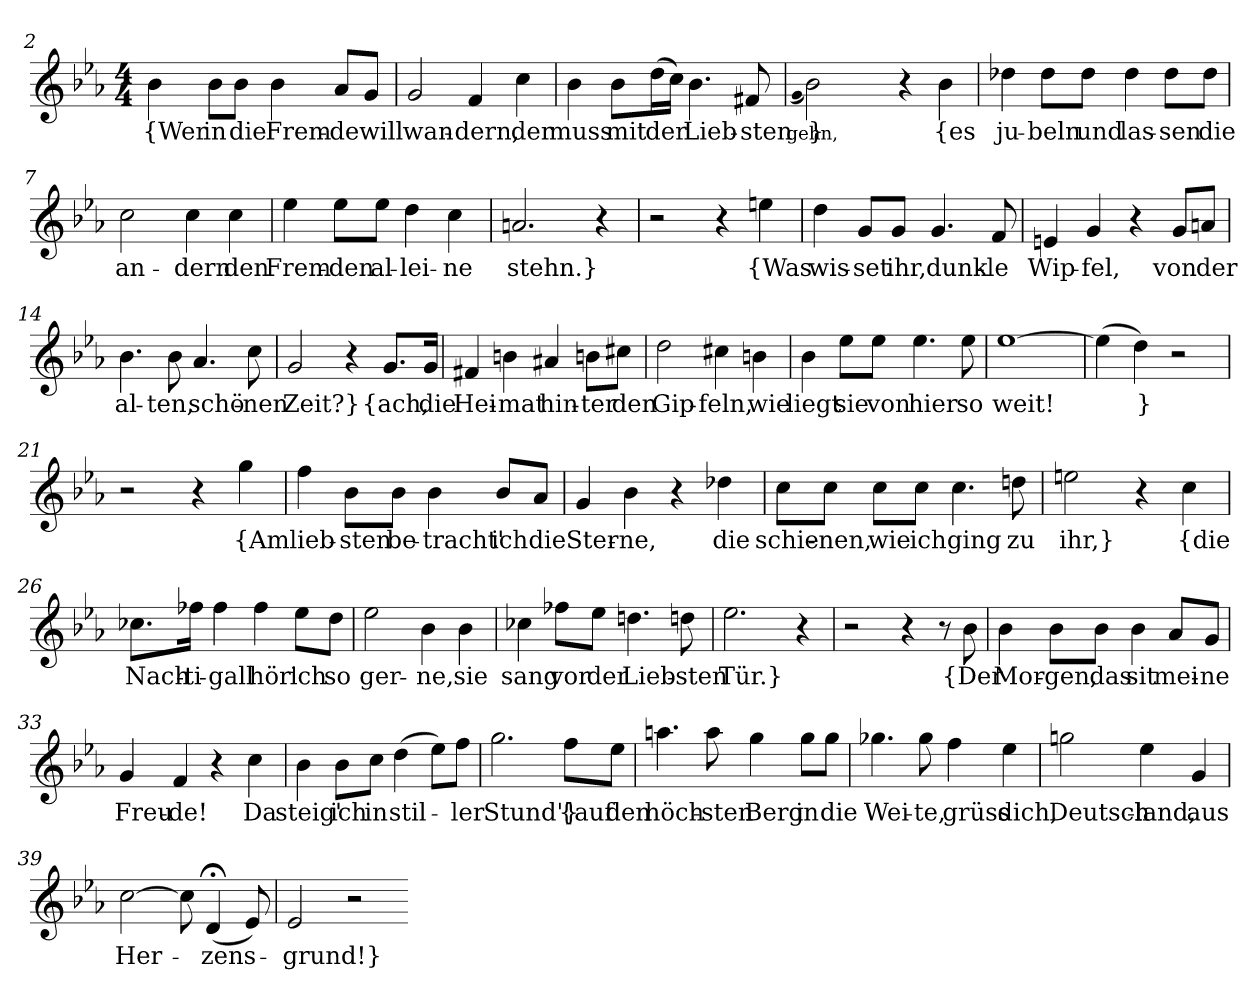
**kern	**text
*part1	*part1
*staff1	*staff1
*clefG2	*
*k[b-e-a-]	*
*M4/4	*
=2	=2
4b-	{Wer
8b-\L	in
8b-\J	die
4b-	Frem-
8a-/L	-de
8g/J	will
=3	=3
2g	wan-
4f	-dern,
4cc	der
=4	=4
4b-	muss
8b-\L	mit
(16dd\L	der
16cc\JJ)	.
4.b-	Lieb-
8f#X	-sten
=5	=5
(qg	gehn,
2b-)	}
4r	.
4b-	{es
=6	=6
4dd-X	ju-
8dd-\L	-beln
8dd-\J	und
4dd-	las-
8dd-\L	-sen
8dd-\J	die
=7	=7
2cc	an-
4cc	-dern
4cc	den
=8	=8
4ee-	Frem-
8ee-\L	-den
8ee-\J	al-
4dd	-lei-
4cc	-ne
=9	=9
2.an	stehn.}
4r	.
=11	=11
2r	.
4r	.
4een	{Was
=12	=12
4dd	wis-
8g/L	-set
8g/J	ihr,
4.g	dunk-
8f	-le
=13	=13
4en	Wip-
4g	-fel,
4r	.
8g/L	von
8an/J	der
=14	=14
4.b-	al-
8b-	-ten,
4.a-	schö-
8cc	-nen
=15	=15
2g	Zeit?}
4r	.
8.g/L	{ach,
16g/Jk	die
=16	=16
4f#X	Hei-
4bn	-mat
4a#X	hin-
8bn\L	-ter
8cc#X\J	den
=17	=17
2dd	Gip-
4cc#X	-feln,
4bn	wie
=18	=18
4b-	liegt
8ee-\L	sie
8ee-\J	von
4.ee-	hier
8ee-	so
=19	=19
[1ee-	weit!
=20	=20
(4ee-]	.
4dd)	}
2r	.
=21	=21
2r	.
4r	.
4gg	{Am
=22	=22
4ff	lieb-
8b-\L	-sten
8b-\J	be-
4b-	-tracht'
8b-/L	ich
8a-/J	die
=23	=23
4g	Ster-
4b-	-ne,
4r	.
4dd-X	die
=24	=24
8cc\L	schie-
8cc\J	-nen,
8cc\L	wie
8cc\J	ich
4.cc	ging
8ddn	zu
=25	=25
2een	ihr,}
4r	.
4cc	{die
=26	=26
8.cc-X\L	Nach-
16ff-X\Jk	-ti-
4ff-	-gall
4ff-	hör'
8ee-\L	ich
8dd\J	so
=27	=27
2ee-	ger-
4b-	-ne,
4b-	sie
=28	=28
4cc-X	sang
8ff-X\L	vor
8ee-\J	der
4.ddn	Lieb-
8ddn	-sten
=29	=29
2.ee-	Tür.}
4r	.
=31	=31
2r	.
4r	.
8r	.
8b-	{Der
=32	=32
4b-	Mor-
8b-\L	-gen,
8b-\J	das
4b-	sit
8a-/L	mei-
8g/J	-ne
=33	=33
4g	Freu-
4f	-de!
4r	.
4cc	Da
=34	=34
4b-	steig'
8b-\L	ich
8cc\J	in
(4dd	stil-
8ee-\L)	.
8ff\J	-ler
=35	=35
2.gg	Stund'}
8ff\L	{auf
8ee-\J	den
=36	=36
4.aan	höch-
8aa	-sten
4gg	Berg
8gg\L	in
8gg\J	die
=37	=37
4.gg-X	Wei-
8gg-	-te,
4ff	grüss
4ee-	dich,
=38	=38
2ggn	Deutsch-
4ee-	-land,
4g	aus
=39	=39
[2cc	Her-
8cc]	.
(4d;<	-zens-
8e-)	.
=40	=40
2e-	-grund!}
2r	.
=-	=-
*-	*-
